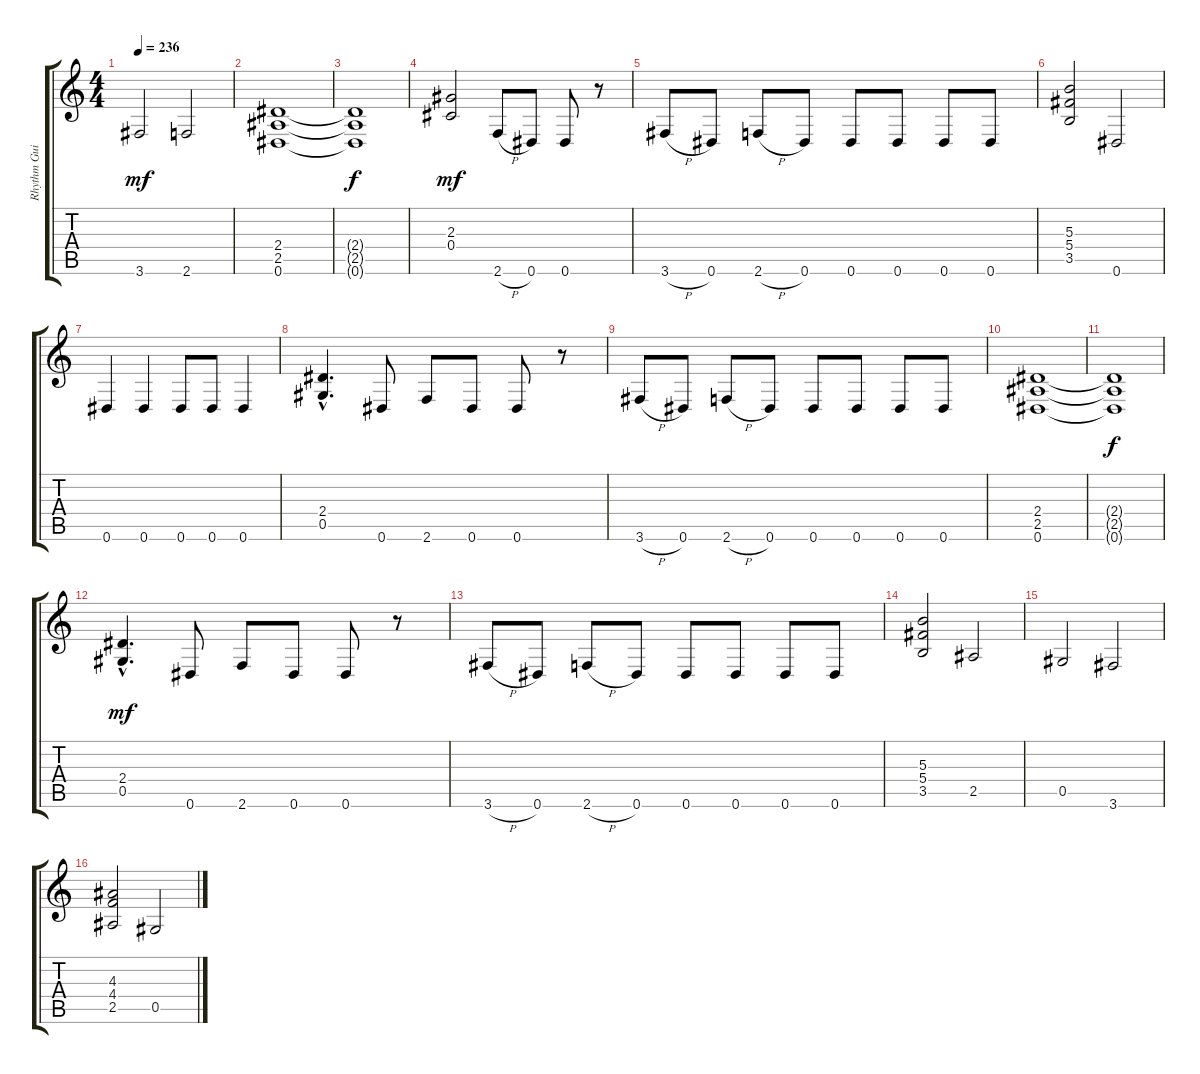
\track ("Rhythm Guitar  " "Rhythm Gui") {instrument overdrivenguitar}
\staff {score tabs}
\tuning (Eb4 Bb3 Gb3 Db3 Ab2 Eb2) {hide}
\ts (4 4)
\tempo 236
\clef g2
\ks c
3.6.2{dy mf} 2.6.2 |
(2.4 2.5 0.6).1 |
(2.4{t} 2.5{t} 0.6{t}).1{dy f} |
(2.3 0.4).2{dy mf} 2.6{h}.8 0.6.8 0.6.8 r.8 |
3.6{h}.8 0.6.8 2.6{h}.8 0.6.8 0.6.8 0.6.8 0.6.8 0.6.8 |
(5.3 5.4 3.5).2 0.6.2 |
0.6.4 0.6.4 0.6.8 0.6.8 0.6.4 |
(2.4{hac} 0.5{hac}).4{d} 0.6.8 2.6.8 0.6.8 0.6.8 r.8 |
3.6{h}.8 0.6.8 2.6{h}.8 0.6.8 0.6.8 0.6.8 0.6.8 0.6.8 |
(2.4 2.5 0.6).1 |
(2.4{t} 2.5{t} 0.6{t}).1{dy f} |
(2.4{hac} 0.5{hac}).4{d dy mf} 0.6.8 2.6.8 0.6.8 0.6.8 r.8 |
3.6{h}.8 0.6.8 2.6{h}.8 0.6.8 0.6.8 0.6.8 0.6.8 0.6.8 |
(5.3 5.4 3.5).2 2.5.2 |
0.5.2 3.6.2 |
(4.3 4.4 2.5).2 0.5.2
